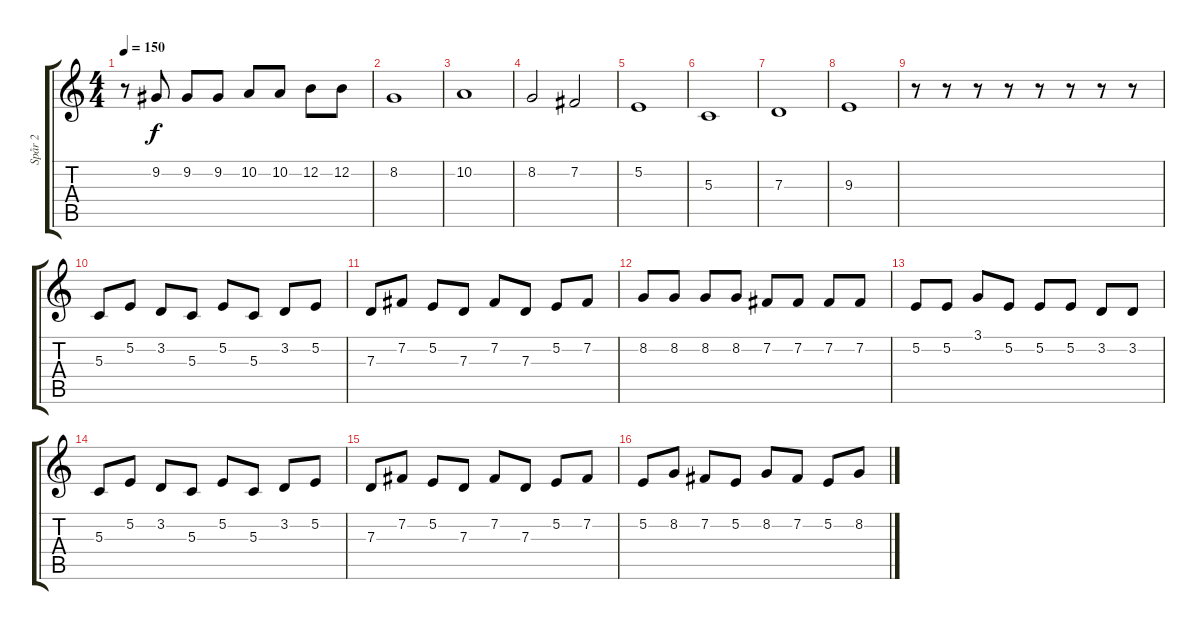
\track ("Spår 2" "Spår 2") {instrument lead2sawtooth}
\staff {score tabs}
\tuning (E4 B3 G3 D3 A2 E2) {hide}
\ts (4 4)
\tempo 150
\clef g2
\ks c
r.8{dy f} 9.2.8 9.2.8 9.2.8 10.2.8 10.2.8 12.2.8 12.2.8 |
8.2.1 |
10.2.1 |
8.2.2 7.2.2 |
5.2.1 |
5.3.1 |
7.3.1 |
9.3.1 |
r.8 r.8 r.8 r.8 r.8 r.8 r.8 r.8 |
5.3.8 5.2.8 3.2.8 5.3.8 5.2.8 5.3.8 3.2.8 5.2.8 |
7.3.8 7.2.8 5.2.8 7.3.8 7.2.8 7.3.8 5.2.8 7.2.8 |
8.2.8 8.2.8 8.2.8 8.2.8 7.2.8 7.2.8 7.2.8 7.2.8 |
5.2.8 5.2.8 3.1.8 5.2.8 5.2.8 5.2.8 3.2.8 3.2.8 |
5.3.8 5.2.8 3.2.8 5.3.8 5.2.8 5.3.8 3.2.8 5.2.8 |
7.3.8 7.2.8 5.2.8 7.3.8 7.2.8 7.3.8 5.2.8 7.2.8 |
5.2.8 8.2.8 7.2.8 5.2.8 8.2.8 7.2.8 5.2.8 8.2.8
